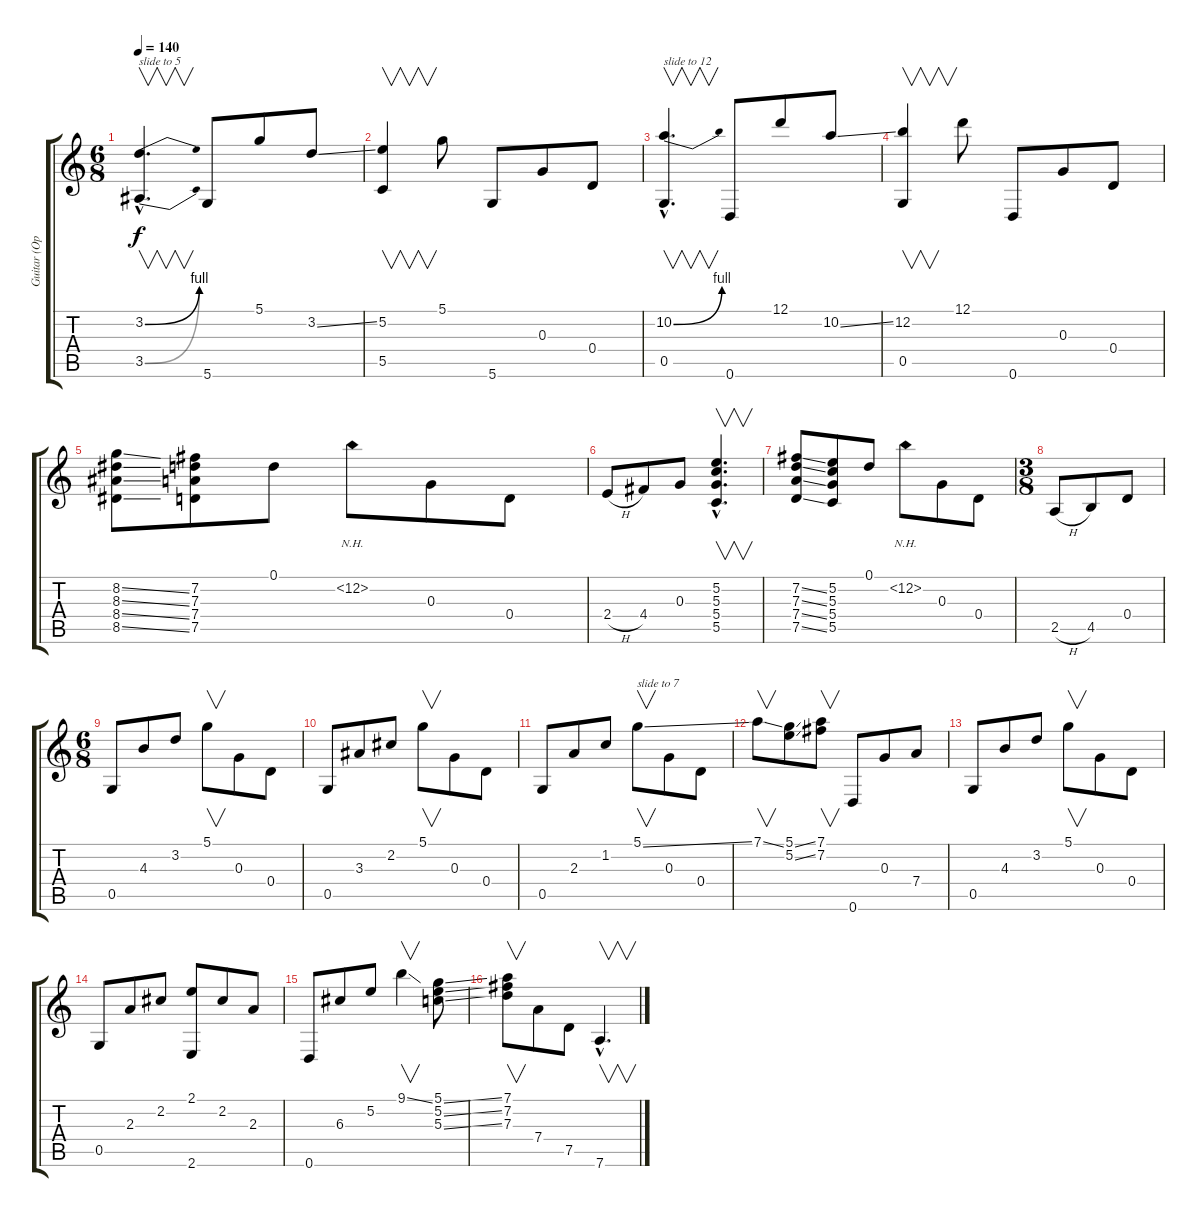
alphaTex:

\track ("Guitar (Open G Slide)" "Guitar (Op") {instrument acousticguitarsteel}
\staff {score tabs}
\tuning (D4 B3 G3 D3 G2 D2) {hide}
\ts (6 8)
\tempo 140
\clef g2
\ks c
(3.2{be (bend 0 0 60 4) hac} 3.5{be (bend 0 0 60 4) hac}).4{v d txt "slide to 5" dy f} 5.6.8 5.1.8 3.2{ss}.8 |
(5.2 5.5).4{v} 5.1.8 5.6.8 0.3.8 0.4.8 |
(10.2{be (bend 0 0 60 4) hac} 0.5{hac}).4{v d txt "slide to 12"} 0.6.8 12.1.8 10.2{ss}.8 |
(12.2 0.5).4{v} 12.1.8 0.6.8 0.3.8 0.4.8 |
(8.2{ss} 8.3{ss} 8.4{ss} 8.5{ss}).8 (7.2 7.3 7.4 7.5).8 0.1.8 12.2{nh}.8 0.3.8 0.4.8 |
2.4{h}.8 4.4.8 0.3.8 (5.2{hac} 5.3{hac} 5.4{hac} 5.5{hac}).4{v d} |
(7.2{ss} 7.3{ss} 7.4{ss} 7.5{ss}).8 (5.2 5.3 5.4 5.5).8 0.1.8 12.2{nh}.8 0.3.8 0.4.8 |
\ts (3 8)
2.5{h}.8 4.5.8 0.4.8 |
\ts (6 8)
0.5.8 4.3.8 3.2.8 5.1.8{v} 0.3.8 0.4.8 |
0.5.8 3.3.8 2.2.8 5.1.8{v} 0.3.8 0.4.8 |
0.5.8 2.3.8 1.2.8 5.1{ss}.8{v txt "slide to 7"} 0.3.8 0.4.8 |
7.1{ss}.8{v} (5.1{ss} 5.2{ss}).8 (7.1 7.2).8{v} 0.6.8 0.3.8 7.4.8 |
0.5.8 4.3.8 3.2.8 5.1.8{v} 0.3.8 0.4.8 |
0.5.8 2.3.8 2.2.8 (2.1 2.6).8 2.2.8 2.3.8 |
0.6.8 6.3.8 5.2.8 9.1{ss}.4{v} (5.1{ss} 5.2{ss} 5.3{ss}).8 |
(7.1 7.2 7.3).8{v} 7.4.8 7.5.8 7.6{hac}.4{v d}
